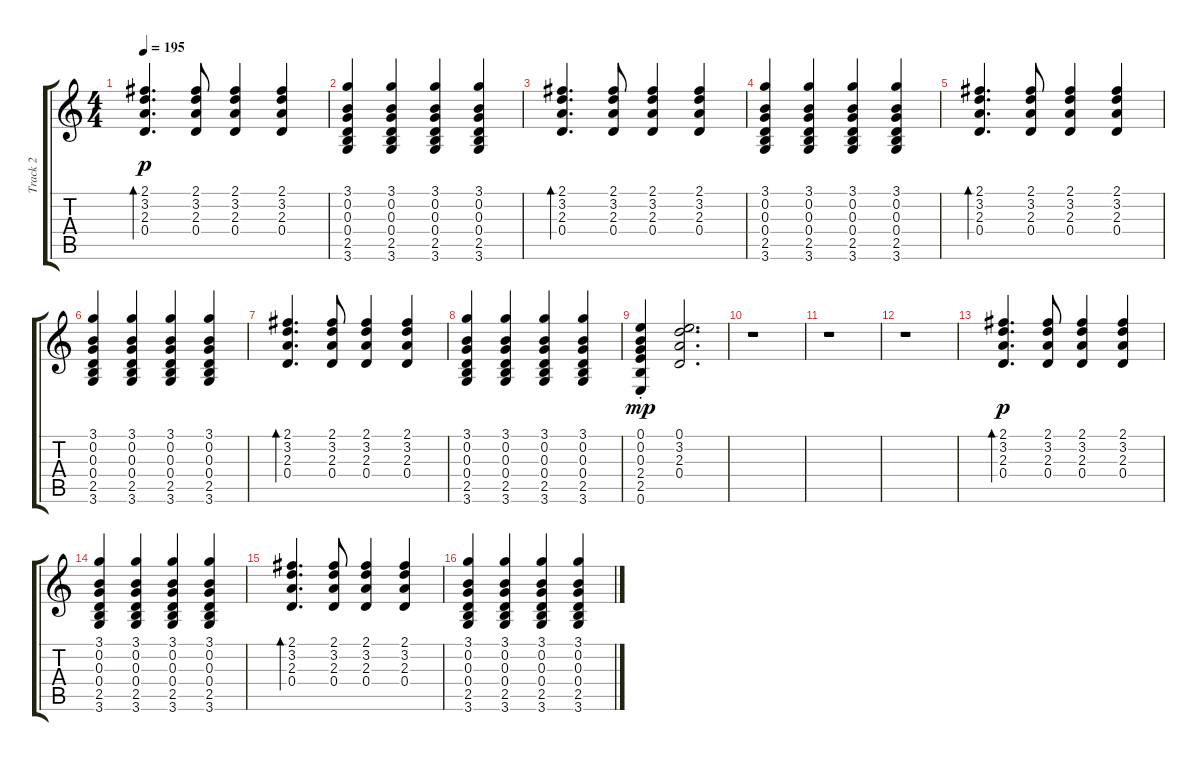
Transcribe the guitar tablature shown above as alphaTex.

\track ("Track 2" "Track 2") {instrument electricguitarjazz}
\staff {score tabs}
\tuning (E4 B3 G3 D3 A2 E2) {hide}
\ts (4 4)
\tempo 195
\clef g2
\ks c
(2.1 3.2 2.3 0.4).4{d bd 120 dy p} (2.1 3.2 2.3 0.4).8 (2.1 3.2 2.3 0.4).4 (2.1 3.2 2.3 0.4).4 |
(3.1 0.2 0.3 0.4 2.5 3.6).4 (3.1 0.2 0.3 0.4 2.5 3.6).4 (3.1 0.2 0.3 0.4 2.5 3.6).4 (3.1 0.2 0.3 0.4 2.5 3.6).4 |
(2.1 3.2 2.3 0.4).4{d bd 120} (2.1 3.2 2.3 0.4).8 (2.1 3.2 2.3 0.4).4 (2.1 3.2 2.3 0.4).4 |
(3.1 0.2 0.3 0.4 2.5 3.6).4 (3.1 0.2 0.3 0.4 2.5 3.6).4 (3.1 0.2 0.3 0.4 2.5 3.6).4 (3.1 0.2 0.3 0.4 2.5 3.6).4 |
(2.1 3.2 2.3 0.4).4{d bd 120} (2.1 3.2 2.3 0.4).8 (2.1 3.2 2.3 0.4).4 (2.1 3.2 2.3 0.4).4 |
(3.1 0.2 0.3 0.4 2.5 3.6).4 (3.1 0.2 0.3 0.4 2.5 3.6).4 (3.1 0.2 0.3 0.4 2.5 3.6).4 (3.1 0.2 0.3 0.4 2.5 3.6).4 |
(2.1 3.2 2.3 0.4).4{d bd 120} (2.1 3.2 2.3 0.4).8 (2.1 3.2 2.3 0.4).4 (2.1 3.2 2.3 0.4).4 |
(3.1 0.2 0.3 0.4 2.5 3.6).4 (3.1 0.2 0.3 0.4 2.5 3.6).4 (3.1 0.2 0.3 0.4 2.5 3.6).4 (3.1 0.2 0.3 0.4 2.5 3.6).4 |
(0.1{st} 0.2{st} 0.3{st} 2.4{st} 2.5{st} 0.6{st}).4{dy mp} (0.1 3.2 2.3 0.4).2{d} |
r.1 |
r.1 |
r.1 |
(2.1 3.2 2.3 0.4).4{d bd 120 dy p} (2.1 3.2 2.3 0.4).8 (2.1 3.2 2.3 0.4).4 (2.1 3.2 2.3 0.4).4 |
(3.1 0.2 0.3 0.4 2.5 3.6).4 (3.1 0.2 0.3 0.4 2.5 3.6).4 (3.1 0.2 0.3 0.4 2.5 3.6).4 (3.1 0.2 0.3 0.4 2.5 3.6).4 |
(2.1 3.2 2.3 0.4).4{d bd 120} (2.1 3.2 2.3 0.4).8 (2.1 3.2 2.3 0.4).4 (2.1 3.2 2.3 0.4).4 |
(3.1 0.2 0.3 0.4 2.5 3.6).4 (3.1 0.2 0.3 0.4 2.5 3.6).4 (3.1 0.2 0.3 0.4 2.5 3.6).4 (3.1 0.2 0.3 0.4 2.5 3.6).4
